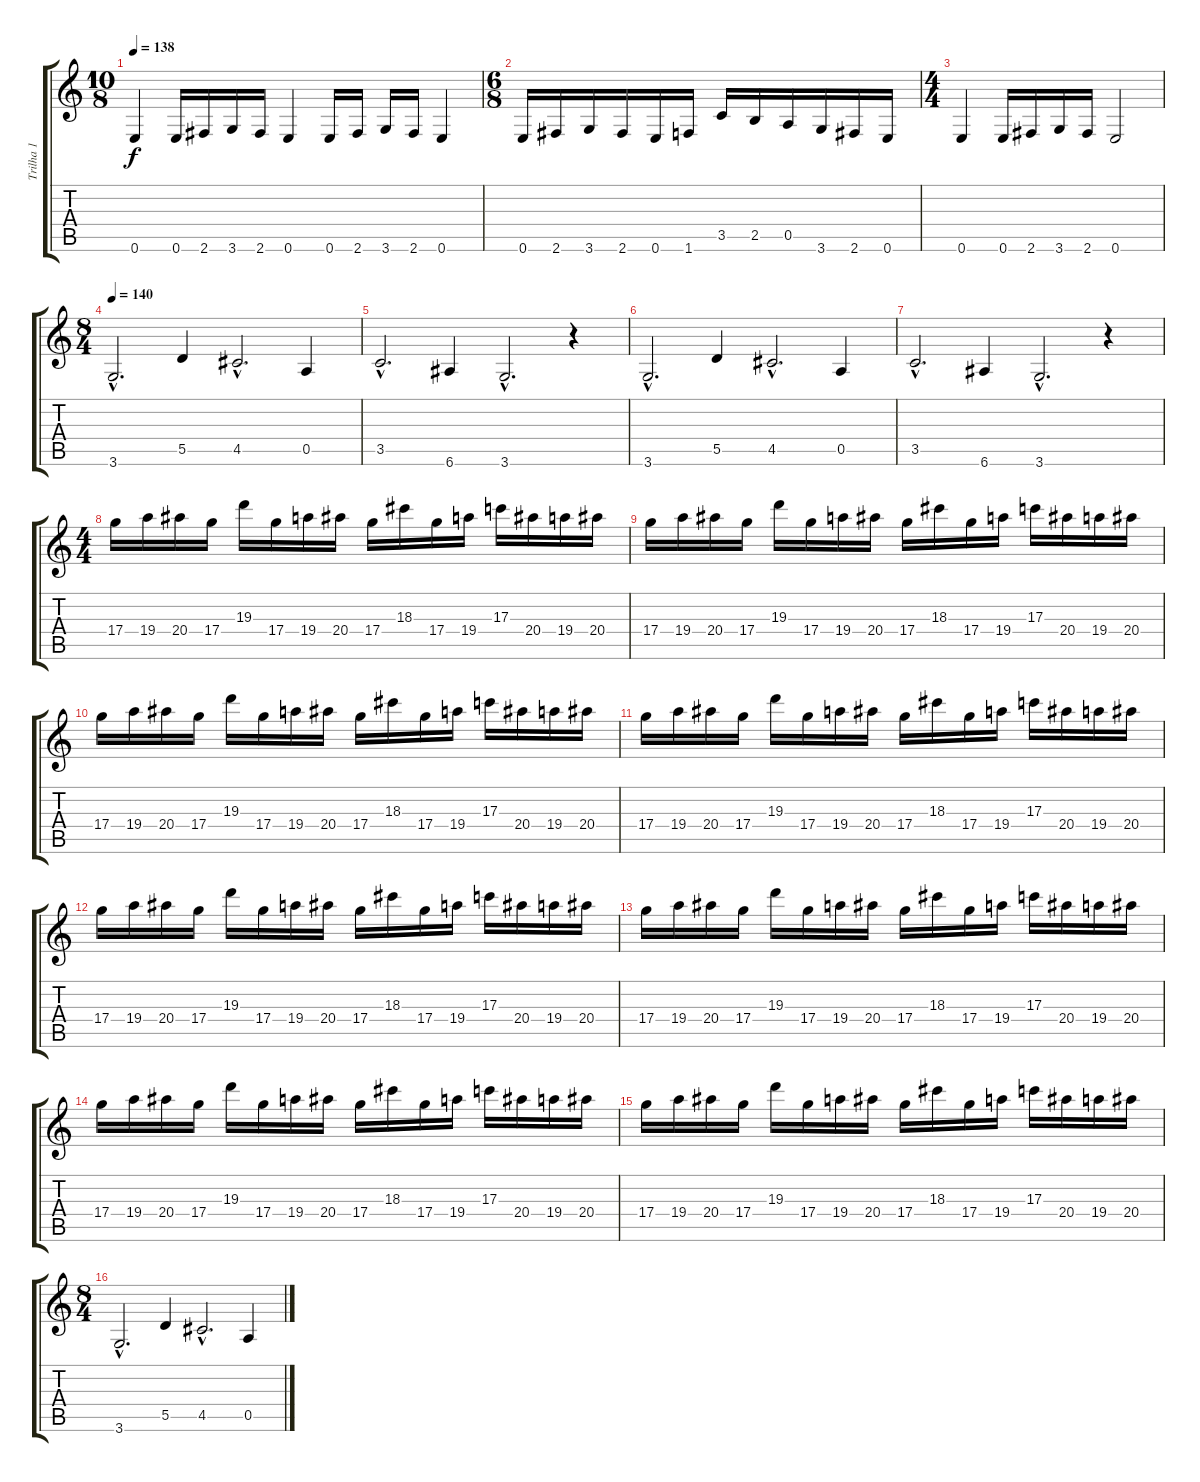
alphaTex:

\track ("Trilha 1" "Trilha 1") {instrument distortionguitar}
\staff {score tabs}
\tuning (E4 B3 G3 D3 A2 E2) {hide}
\ts (10 8)
\tempo 138
\clef g2
\ks c
0.6.4{dy f} 0.6.16 2.6.16 3.6.16 2.6.16 0.6.4 0.6.16 2.6.16 3.6.16 2.6.16 0.6.4 |
\ts (6 8)
0.6.16 2.6.16 3.6.16 2.6.16 0.6.16 1.6.16 3.5.16 2.5.16 0.5.16 3.6.16 2.6.16 0.6.16 |
\ts (4 4)
0.6.4 0.6.16 2.6.16 3.6.16 2.6.16 0.6.2 |
\ts (8 4)
\tempo 140
3.6{hac}.2{d} 5.5.4 4.5{hac}.2{d} 0.5.4 |
3.5{hac}.2{d} 6.6.4 3.6{hac}.2{d} r.4 |
3.6{hac}.2{d} 5.5.4 4.5{hac}.2{d} 0.5.4 |
3.5{hac}.2{d} 6.6.4 3.6{hac}.2{d} r.4 |
\ts (4 4)
17.4.16 19.4.16 20.4.16 17.4.16 19.3.16 17.4.16 19.4.16 20.4.16 17.4.16 18.3.16 17.4.16 19.4.16 17.3.16 20.4.16 19.4.16 20.4.16 |
17.4.16 19.4.16 20.4.16 17.4.16 19.3.16 17.4.16 19.4.16 20.4.16 17.4.16 18.3.16 17.4.16 19.4.16 17.3.16 20.4.16 19.4.16 20.4.16 |
17.4.16 19.4.16 20.4.16 17.4.16 19.3.16 17.4.16 19.4.16 20.4.16 17.4.16 18.3.16 17.4.16 19.4.16 17.3.16 20.4.16 19.4.16 20.4.16 |
17.4.16 19.4.16 20.4.16 17.4.16 19.3.16 17.4.16 19.4.16 20.4.16 17.4.16 18.3.16 17.4.16 19.4.16 17.3.16 20.4.16 19.4.16 20.4.16 |
17.4.16 19.4.16 20.4.16 17.4.16 19.3.16 17.4.16 19.4.16 20.4.16 17.4.16 18.3.16 17.4.16 19.4.16 17.3.16 20.4.16 19.4.16 20.4.16 |
17.4.16 19.4.16 20.4.16 17.4.16 19.3.16 17.4.16 19.4.16 20.4.16 17.4.16 18.3.16 17.4.16 19.4.16 17.3.16 20.4.16 19.4.16 20.4.16 |
17.4.16 19.4.16 20.4.16 17.4.16 19.3.16 17.4.16 19.4.16 20.4.16 17.4.16 18.3.16 17.4.16 19.4.16 17.3.16 20.4.16 19.4.16 20.4.16 |
17.4.16 19.4.16 20.4.16 17.4.16 19.3.16 17.4.16 19.4.16 20.4.16 17.4.16 18.3.16 17.4.16 19.4.16 17.3.16 20.4.16 19.4.16 20.4.16 |
\ts (8 4)
3.6{hac}.2{d} 5.5.4 4.5{hac}.2{d} 0.5.4
